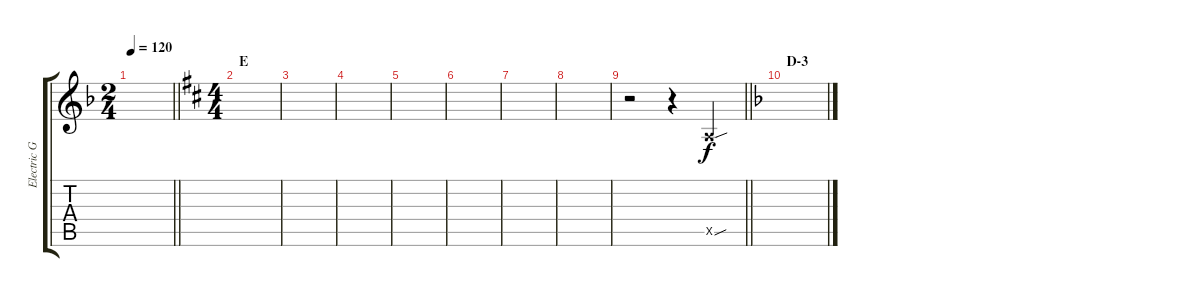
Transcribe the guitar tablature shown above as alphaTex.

\track ("Electric Guitar III" "Electric G") {instrument distortionguitar}
\staff {score tabs}
\tuning (E4 B3 G3 D3 A2 E2) {hide}
\ts (2 4)
\tempo 120
\clef g2
\barLineRight lightlight
\ks f
|
\ts (4 4)
\section ("" "E")
\ks d
|
|
|
|
|
|
|
\barLineRight lightlight
r.2 r.4 0.5{sou x}.4 |
\section ("" "D-3")
\ks f
